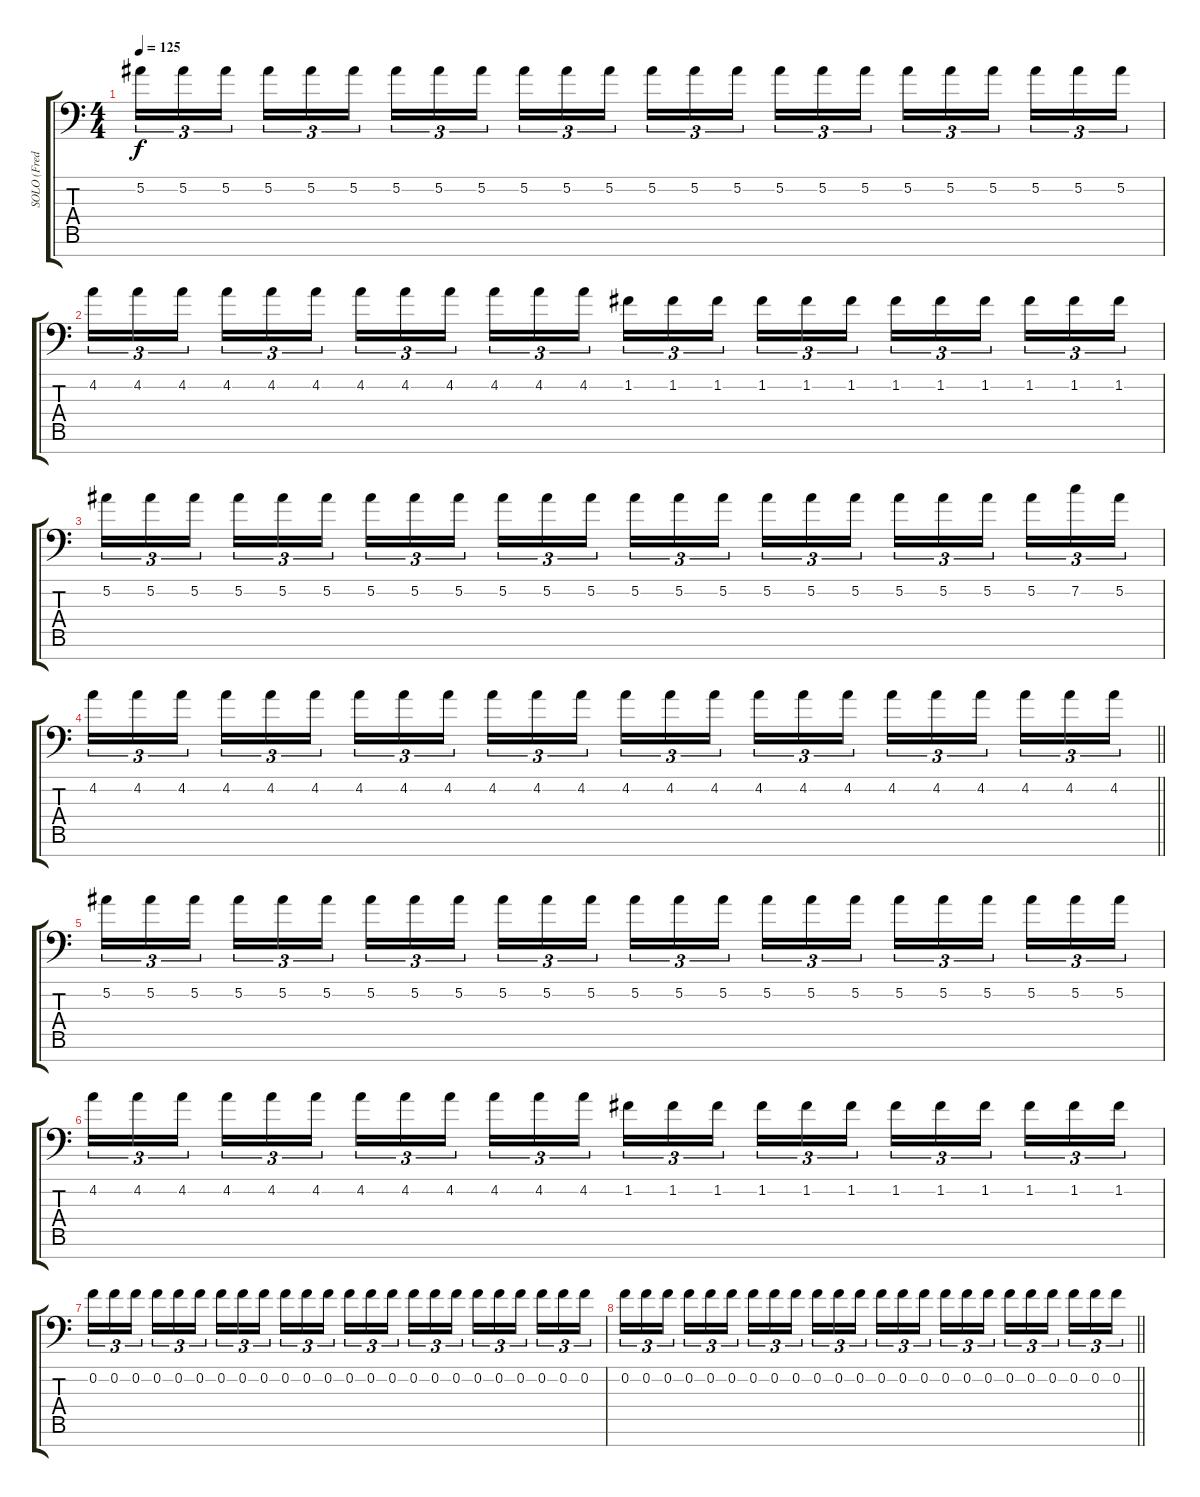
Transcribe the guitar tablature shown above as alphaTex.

\track ("SOLO (Fredrik Thordendal)" "SOLO (Fred") {instrument overdrivenguitar}
\staff {score tabs}
\tuning (Bb3 F3 Db3 Ab2 Eb2 Bb1 F1) {hide}
\ts (4 4)
\tempo 125
\clef f4
\ks c
5.2.16{tu (3 2) dy f} 5.2.16{tu (3 2)} 5.2.16{tu (3 2) beam splitsecondary} 5.2.16{tu (3 2)} 5.2.16{tu (3 2)} 5.2.16{tu (3 2)} 5.2.16{tu (3 2)} 5.2.16{tu (3 2)} 5.2.16{tu (3 2) beam splitsecondary} 5.2.16{tu (3 2)} 5.2.16{tu (3 2)} 5.2.16{tu (3 2)} 5.2.16{tu (3 2)} 5.2.16{tu (3 2)} 5.2.16{tu (3 2) beam splitsecondary} 5.2.16{tu (3 2)} 5.2.16{tu (3 2)} 5.2.16{tu (3 2)} 5.2.16{tu (3 2)} 5.2.16{tu (3 2)} 5.2.16{tu (3 2) beam splitsecondary} 5.2.16{tu (3 2)} 5.2.16{tu (3 2)} 5.2.16{tu (3 2)} |
4.2.16{tu (3 2)} 4.2.16{tu (3 2)} 4.2.16{tu (3 2) beam splitsecondary} 4.2.16{tu (3 2)} 4.2.16{tu (3 2)} 4.2.16{tu (3 2)} 4.2.16{tu (3 2)} 4.2.16{tu (3 2)} 4.2.16{tu (3 2) beam splitsecondary} 4.2.16{tu (3 2)} 4.2.16{tu (3 2)} 4.2.16{tu (3 2)} 1.2.16{tu (3 2)} 1.2.16{tu (3 2)} 1.2.16{tu (3 2) beam splitsecondary} 1.2.16{tu (3 2)} 1.2.16{tu (3 2)} 1.2.16{tu (3 2)} 1.2.16{tu (3 2)} 1.2.16{tu (3 2)} 1.2.16{tu (3 2) beam splitsecondary} 1.2.16{tu (3 2)} 1.2.16{tu (3 2)} 1.2.16{tu (3 2)} |
5.2.16{tu (3 2)} 5.2.16{tu (3 2)} 5.2.16{tu (3 2) beam splitsecondary} 5.2.16{tu (3 2)} 5.2.16{tu (3 2)} 5.2.16{tu (3 2)} 5.2.16{tu (3 2)} 5.2.16{tu (3 2)} 5.2.16{tu (3 2) beam splitsecondary} 5.2.16{tu (3 2)} 5.2.16{tu (3 2)} 5.2.16{tu (3 2)} 5.2.16{tu (3 2)} 5.2.16{tu (3 2)} 5.2.16{tu (3 2) beam splitsecondary} 5.2.16{tu (3 2)} 5.2.16{tu (3 2)} 5.2.16{tu (3 2)} 5.2.16{tu (3 2)} 5.2.16{tu (3 2)} 5.2.16{tu (3 2) beam splitsecondary} 5.2.16{tu (3 2)} 7.2.16{tu (3 2)} 5.2.16{tu (3 2)} |
\barLineRight lightlight
4.2.16{tu (3 2)} 4.2.16{tu (3 2)} 4.2.16{tu (3 2) beam splitsecondary} 4.2.16{tu (3 2)} 4.2.16{tu (3 2)} 4.2.16{tu (3 2)} 4.2.16{tu (3 2)} 4.2.16{tu (3 2)} 4.2.16{tu (3 2) beam splitsecondary} 4.2.16{tu (3 2)} 4.2.16{tu (3 2)} 4.2.16{tu (3 2)} 4.2.16{tu (3 2)} 4.2.16{tu (3 2)} 4.2.16{tu (3 2) beam splitsecondary} 4.2.16{tu (3 2)} 4.2.16{tu (3 2)} 4.2.16{tu (3 2)} 4.2.16{tu (3 2)} 4.2.16{tu (3 2)} 4.2.16{tu (3 2) beam splitsecondary} 4.2.16{tu (3 2)} 4.2.16{tu (3 2)} 4.2.16{tu (3 2)} |
5.2.16{tu (3 2)} 5.2.16{tu (3 2)} 5.2.16{tu (3 2) beam splitsecondary} 5.2.16{tu (3 2)} 5.2.16{tu (3 2)} 5.2.16{tu (3 2)} 5.2.16{tu (3 2)} 5.2.16{tu (3 2)} 5.2.16{tu (3 2) beam splitsecondary} 5.2.16{tu (3 2)} 5.2.16{tu (3 2)} 5.2.16{tu (3 2)} 5.2.16{tu (3 2)} 5.2.16{tu (3 2)} 5.2.16{tu (3 2) beam splitsecondary} 5.2.16{tu (3 2)} 5.2.16{tu (3 2)} 5.2.16{tu (3 2)} 5.2.16{tu (3 2)} 5.2.16{tu (3 2)} 5.2.16{tu (3 2) beam splitsecondary} 5.2.16{tu (3 2)} 5.2.16{tu (3 2)} 5.2.16{tu (3 2)} |
4.2.16{tu (3 2)} 4.2.16{tu (3 2)} 4.2.16{tu (3 2) beam splitsecondary} 4.2.16{tu (3 2)} 4.2.16{tu (3 2)} 4.2.16{tu (3 2)} 4.2.16{tu (3 2)} 4.2.16{tu (3 2)} 4.2.16{tu (3 2) beam splitsecondary} 4.2.16{tu (3 2)} 4.2.16{tu (3 2)} 4.2.16{tu (3 2)} 1.2.16{tu (3 2)} 1.2.16{tu (3 2)} 1.2.16{tu (3 2) beam splitsecondary} 1.2.16{tu (3 2)} 1.2.16{tu (3 2)} 1.2.16{tu (3 2)} 1.2.16{tu (3 2)} 1.2.16{tu (3 2)} 1.2.16{tu (3 2) beam splitsecondary} 1.2.16{tu (3 2)} 1.2.16{tu (3 2)} 1.2.16{tu (3 2)} |
0.2.16{tu (3 2)} 0.2.16{tu (3 2)} 0.2.16{tu (3 2) beam splitsecondary} 0.2.16{tu (3 2)} 0.2.16{tu (3 2)} 0.2.16{tu (3 2)} 0.2.16{tu (3 2)} 0.2.16{tu (3 2)} 0.2.16{tu (3 2) beam splitsecondary} 0.2.16{tu (3 2)} 0.2.16{tu (3 2)} 0.2.16{tu (3 2)} 0.2.16{tu (3 2)} 0.2.16{tu (3 2)} 0.2.16{tu (3 2) beam splitsecondary} 0.2.16{tu (3 2)} 0.2.16{tu (3 2)} 0.2.16{tu (3 2)} 0.2.16{tu (3 2)} 0.2.16{tu (3 2)} 0.2.16{tu (3 2) beam splitsecondary} 0.2.16{tu (3 2)} 0.2.16{tu (3 2)} 0.2.16{tu (3 2)} |
\barLineRight lightlight
0.2.16{tu (3 2)} 0.2.16{tu (3 2)} 0.2.16{tu (3 2) beam splitsecondary} 0.2.16{tu (3 2)} 0.2.16{tu (3 2)} 0.2.16{tu (3 2)} 0.2.16{tu (3 2)} 0.2.16{tu (3 2)} 0.2.16{tu (3 2) beam splitsecondary} 0.2.16{tu (3 2)} 0.2.16{tu (3 2)} 0.2.16{tu (3 2)} 0.2.16{tu (3 2)} 0.2.16{tu (3 2)} 0.2.16{tu (3 2) beam splitsecondary} 0.2.16{tu (3 2)} 0.2.16{tu (3 2)} 0.2.16{tu (3 2)} 0.2.16{tu (3 2)} 0.2.16{tu (3 2)} 0.2.16{tu (3 2) beam splitsecondary} 0.2.16{tu (3 2)} 0.2.16{tu (3 2)} 0.2.16{tu (3 2)}
